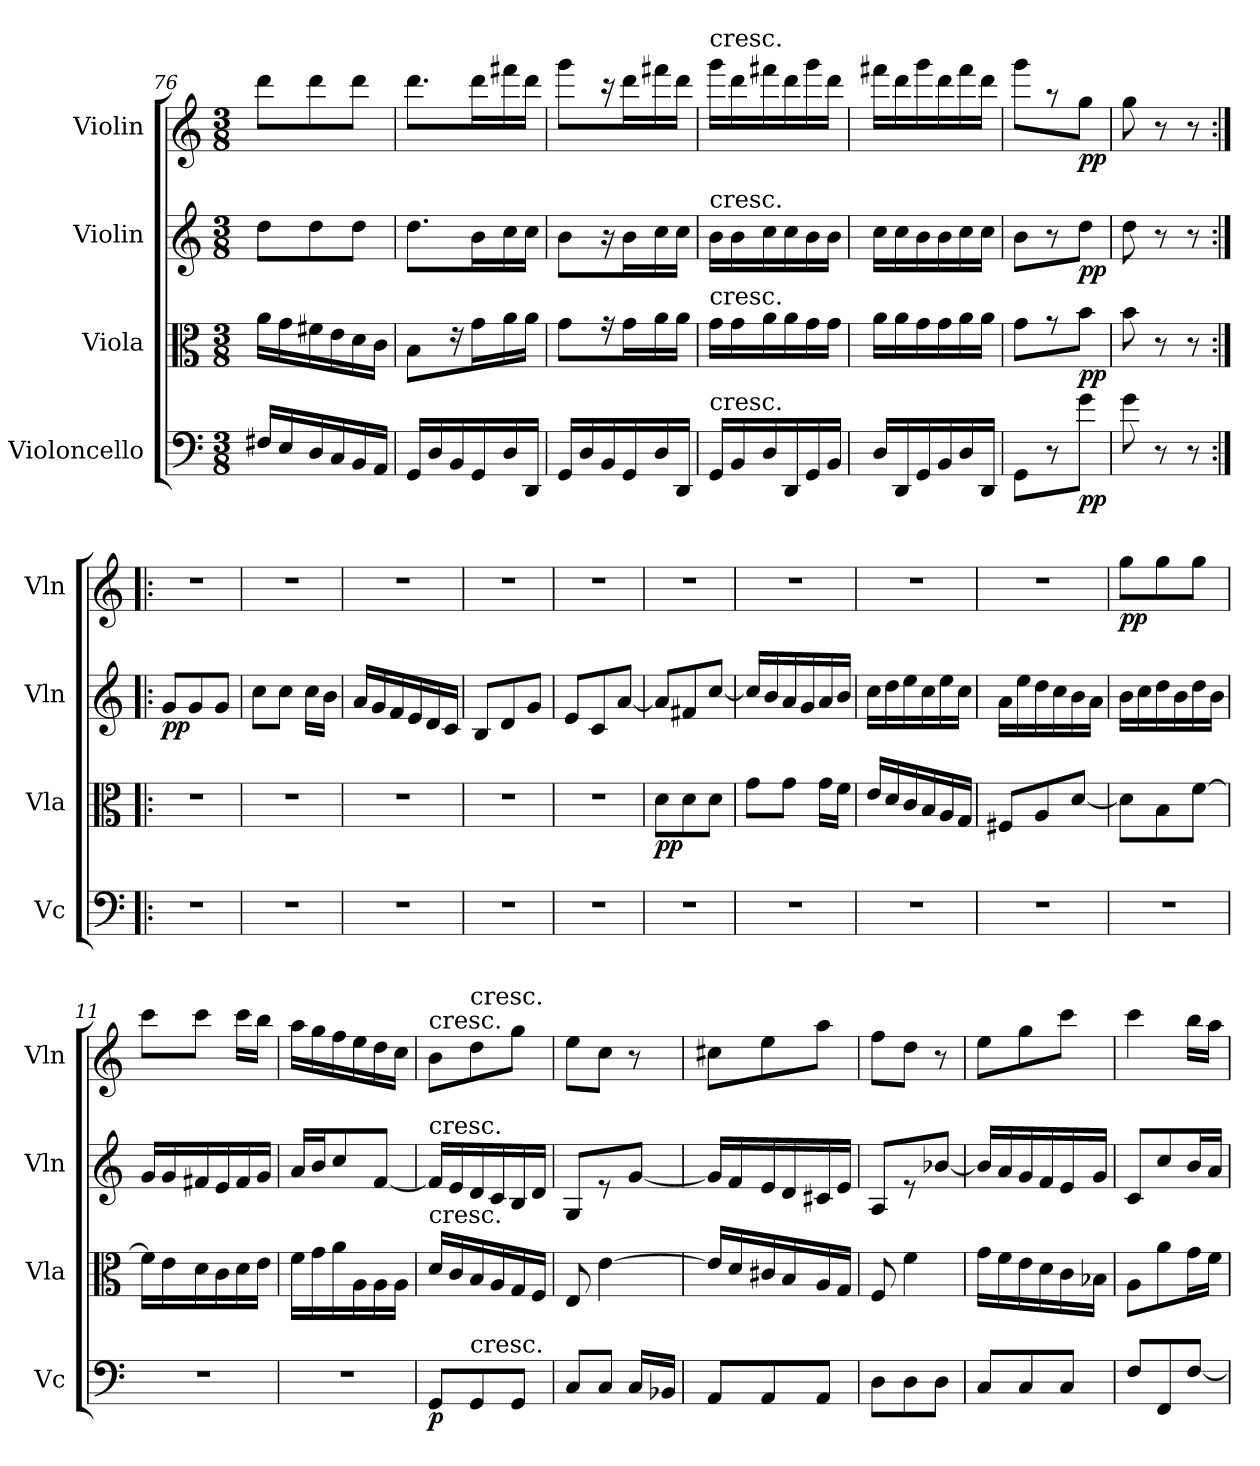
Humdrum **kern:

**kern	**dynam	**kern	**dynam	**kern	**dynam	**kern	**dynam
*part4	*part4	*part3	*part3	*part2	*part2	*part1	*part1
*staff4	*staff4	*staff3	*staff3	*staff2	*staff2	*staff1	*staff1
*I"Violoncello	*	*I"Viola	*	*I"Violin	*	*I"Violin	*
*I'Vc	*	*I'Vla	*	*I'Vln	*	*I'Vln	*
*clefF4	*	*clefC3	*	*clefG2	*	*clefG2	*
*k[]	*	*k[]	*	*k[]	*	*k[]	*
*C:	*	*C:	*	*C:	*	*C:	*
*M3/8	*	*M3/8	*	*M3/8	*	*M3/8	*
=76	=76	=76	=76	=76	=76	=76	=76
16F#X/LL	.	16a\LL	.	8dd\L	.	8ddd\L	.
16E/	.	16g\	.	.	.	.	.
16D/	.	16f#X\	.	8dd\	.	8ddd\	.
16C/	.	16e\	.	.	.	.	.
16BB/	.	16d\	.	8dd\J	.	8ddd\J	.
16AA/JJ	.	16c\JJ	.	.	.	.	.
=77	=77	=77	=77	=77	=77	=77	=77
16GG/LL	.	8B\L	.	8.dd\L	.	8.ddd\L	.
16D/	.	.	.	.	.	.	.
16BB/	.	16r	.	.	.	.	.
16GG/	.	16g\L	.	16b\L	.	16ddd\L	.
16D/	.	16a\	.	16cc\	.	16fff#X\	.
16DD/JJ	.	16a\JJ	.	16cc\JJ	.	16ddd\JJ	.
=78	=78	=78	=78	=78	=78	=78	=78
16GG/LL	.	8g\L	.	8b\L	.	8ggg\L	.
16D/	.	.	.	.	.	.	.
16BB/	.	16r	.	16r	.	16r	.
16GG/	.	16g\L	.	16b\L	.	16ddd\L	.
16D/	.	16a\	.	16cc\	.	16fff#X\	.
16DD/JJ	.	16a\JJ	.	16cc\JJ	.	16ddd\JJ	.
=79	=79	=79	=79	=79	=79	=79	=79
!	!	!	!	!	!	!LO:TX:t=cresc.	!
!	!	!	!	!LO:TX:t=cresc.	!	!	!
!	!	!LO:TX:t=cresc.	!	!	!	!	!
!LO:TX:t=cresc.	!	!	!	!	!	!	!
16GG/LL	.	16g\LL	.	16b\LL	.	16ggg\LL	.
16BB/	.	16g\	.	16b\	.	16ddd\	.
16D/	.	16a\	.	16cc\	.	16fff#X\	.
16DD/	.	16a\	.	16cc\	.	16ddd\	.
16GG/	.	16g\	.	16b\	.	16ggg\	.
16BB/JJ	.	16g\JJ	.	16b\JJ	.	16ddd\JJ	.
=80	=80	=80	=80	=80	=80	=80	=80
16D/LL	.	16a\LL	.	16cc\LL	.	16fff#X\LL	.
16DD/	.	16a\	.	16cc\	.	16ddd\	.
16GG/	.	16g\	.	16b\	.	16ggg\	.
16BB/	.	16g\	.	16b\	.	16ddd\	.
16D/	.	16a\	.	16cc\	.	16fff#\	.
16DD/JJ	.	16a\JJ	.	16cc\JJ	.	16ddd\JJ	.
=81	=81	=81	=81	=81	=81	=81	=81
8GG\L	.	8g\L	.	8b\L	.	8ggg\L	.
8r	.	8r	.	8r	.	8r	.
8g\J	pp	8b\J	pp	8dd\J	pp	8gg\J	pp
=82	=82	=82	=82	=82	=82	=82	=82
8g\	.	8b\	.	8dd\	.	8gg\	.
8r	.	8r	.	8r	.	8r	.
8r	.	8r	.	8r	.	8r	.
=1:|!|:	=1:|!|:	=1:|!|:	=1:|!|:	=1:|!|:	=1:|!|:	=1:|!|:	=1:|!|:
4.r	.	4.r	.	8g/L	pp	4.r	.
.	.	.	.	8g/	.	.	.
.	.	.	.	8g/J	.	.	.
=2	=2	=2	=2	=2	=2	=2	=2
4.r	.	4.r	.	8cc\L	.	4.r	.
.	.	.	.	8cc\J	.	.	.
.	.	.	.	16cc\LL	.	.	.
.	.	.	.	16b\JJ	.	.	.
=3	=3	=3	=3	=3	=3	=3	=3
4.r	.	4.r	.	16a/LL	.	4.r	.
.	.	.	.	16g/	.	.	.
.	.	.	.	16f/	.	.	.
.	.	.	.	16e/	.	.	.
.	.	.	.	16d/	.	.	.
.	.	.	.	16c/JJ	.	.	.
=4	=4	=4	=4	=4	=4	=4	=4
4.r	.	4.r	.	8B/L	.	4.r	.
.	.	.	.	8d/	.	.	.
.	.	.	.	8g/J	.	.	.
=5	=5	=5	=5	=5	=5	=5	=5
4.r	.	4.r	.	8e/L	.	4.r	.
.	.	.	.	8c/	.	.	.
.	.	.	.	[8a/J	.	.	.
=6	=6	=6	=6	=6	=6	=6	=6
4.r	.	8d\L	pp	8a/L]	.	4.r	.
.	.	8d\	.	8f#X/	.	.	.
.	.	8d\J	.	[8cc/J	.	.	.
=7	=7	=7	=7	=7	=7	=7	=7
4.r	.	8g\L	.	16cc/LL]	.	4.r	.
.	.	.	.	16b/	.	.	.
.	.	8g\J	.	16a/	.	.	.
.	.	.	.	16g/	.	.	.
.	.	16g\LL	.	16a/	.	.	.
.	.	16f\JJ	.	16b/JJ	.	.	.
=8	=8	=8	=8	=8	=8	=8	=8
4.r	.	16e/LL	.	16cc\LL	.	4.r	.
.	.	16d/	.	16dd\	.	.	.
.	.	16c/	.	16ee\	.	.	.
.	.	16B/	.	16cc\	.	.	.
.	.	16A/	.	16ee\	.	.	.
.	.	16G/JJ	.	16cc\JJ	.	.	.
=9	=9	=9	=9	=9	=9	=9	=9
4.r	.	8F#X/L	.	16a\LL	.	4.r	.
.	.	.	.	16ee\	.	.	.
.	.	8A/	.	16dd\	.	.	.
.	.	.	.	16cc\	.	.	.
.	.	[8d/J	.	16b\	.	.	.
.	.	.	.	16a\JJ	.	.	.
=10	=10	=10	=10	=10	=10	=10	=10
4.r	.	8d\L]	.	16b\LL	.	8gg\L	pp
.	.	.	.	16cc\	.	.	.
.	.	8B\	.	16dd\	.	8gg\	.
.	.	.	.	16b\	.	.	.
.	.	[8f\J	.	16dd\	.	8gg\J	.
.	.	.	.	16b\JJ	.	.	.
=11	=11	=11	=11	=11	=11	=11	=11
4.r	.	16f\LL]	.	16g/LL	.	8ccc\L	.
.	.	16e\	.	16g/	.	.	.
.	.	16d\	.	16f#X/	.	8ccc\J	.
.	.	16c\	.	16e/	.	.	.
.	.	16d\	.	16f#/	.	16ccc\LL	.
.	.	16e\JJ	.	16g/JJ	.	16bb\JJ	.
=12	=12	=12	=12	=12	=12	=12	=12
4.r	.	16f\LL	.	16a/LL	.	16aa\LL	.
.	.	16g\	.	16b/J	.	16gg\	.
.	.	16a\	.	8cc/	.	16ff\	.
.	.	16A\	.	.	.	16ee\	.
.	.	16A\	.	[8f/J	.	16dd\	.
.	.	16A\JJ	.	.	.	16cc\JJ	.
=13	=13	=13	=13	=13	=13	=13	=13
!	!	!	!	!	!	!LO:TX:t=cresc.	!
!	!	!	!	!LO:TX:t=cresc.	!	!	!
!	!	!LO:TX:t=cresc.	!	!	!	!	!
8GG/L	p	16d/LL	.	16f/LL]	.	8b\L	.
.	.	16c/	.	16e/	.	.	.
!	!	!	!	!	!	!LO:TX:t=cresc.	!
!LO:TX:t=cresc.	!	!	!	!	!	!	!
8GG/	.	16B/	.	16d/	.	8dd\	.
.	.	16A/	.	16c/	.	.	.
8GG/J	.	16G/	.	16B/	.	8gg\J	.
.	.	16F/JJ	.	16d/JJ	.	.	.
=14	=14	=14	=14	=14	=14	=14	=14
8C/L	.	8E/	.	8G/L	.	8ee\L	.
8C/J	.	[4e\	.	8r	.	8cc\J	.
16C/LL	.	.	.	[8g/J	.	8r	.
16BB-X/JJ	.	.	.	.	.	.	.
=15	=15	=15	=15	=15	=15	=15	=15
8AA/L	.	16e/LL]	.	16g/LL]	.	8cc#X\L	.
.	.	16d/	.	16f/	.	.	.
8AA/	.	16c#X/	.	16e/	.	8ee\	.
.	.	16B/	.	16d/	.	.	.
8AA/J	.	16A/	.	16c#X/	.	8aa\J	.
.	.	16G/JJ	.	16e/JJ	.	.	.
=16	=16	=16	=16	=16	=16	=16	=16
8D\L	.	8F/	.	8A/L	.	8ff\L	.
8D\	.	4f\	.	8r	.	8dd\J	.
8D\J	.	.	.	[8b-X/J	.	8r	.
=17	=17	=17	=17	=17	=17	=17	=17
8C/L	.	16g\LL	.	16b-/LL]	.	8ee\L	.
.	.	16f\	.	16a/	.	.	.
8C/	.	16e\	.	16g/	.	8gg\	.
.	.	16d\	.	16f/	.	.	.
8C/J	.	16c\	.	16e/	.	8ccc\J	.
.	.	16B-X\JJ	.	16g/JJ	.	.	.
=18	=18	=18	=18	=18	=18	=18	=18
8F/L	.	8A\L	.	8c/L	.	4ccc\	.
8FF/	.	8a\	.	8cc/	.	.	.
[8F/J	.	16g\L	.	16b/L	.	16bb\LL	.
.	.	16f\JJ	.	16a/JJ	.	16aa\JJ	.
=	=	=	=	=	=	=	=
*-	*-	*-	*-	*-	*-	*-	*-
